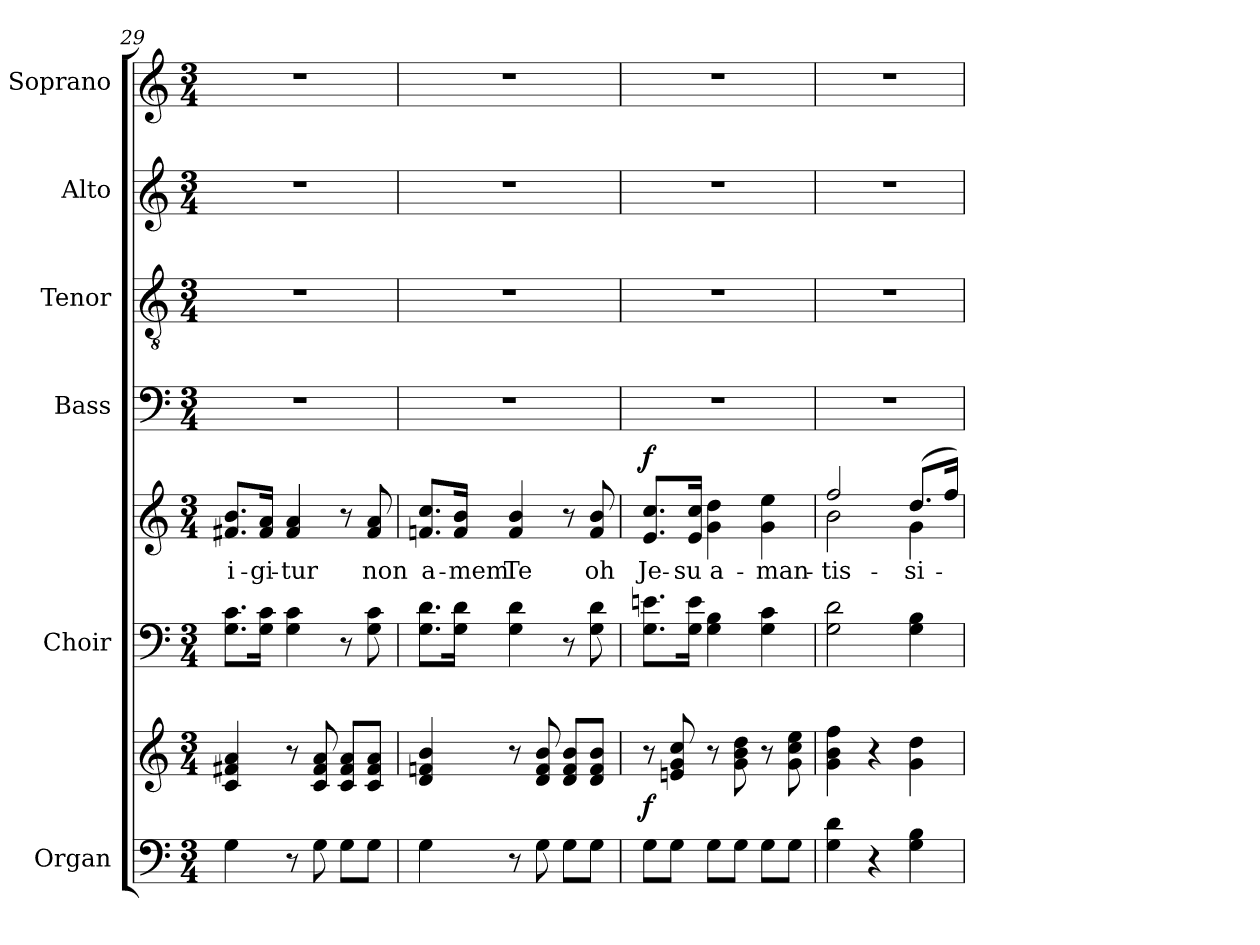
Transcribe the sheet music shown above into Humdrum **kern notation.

**kern	**kern	**dynam	**kern	**kern	**text	**dynam	**kern	**kern	**kern	**kern
*part6	*part6	*part6	*part5	*part5	*part5	*part5	*part4	*part3	*part2	*part1
*staff8	*staff7	*staff7/8	*staff6	*staff5	*staff5	*staff5/6	*staff4	*staff3	*staff2	*staff1
*I"Organ	*	*	*I"Choir	*	*	*	*I"Bass	*I"Tenor	*I"Alto	*I"Soprano
*I'Org.	*	*	*I'Choir	*	*	*	*I'B.	*I'T.	*I'A.	*I'S.
*clefF4	*clefG2	*	*clefF4	*clefG2	*	*	*clefF4	*clefGv2	*clefG2	*clefG2
*	*	*	*	*	*	*	*	*ITrd7c12	*	*
*k[]	*k[]	*	*k[]	*k[]	*	*	*k[]	*k[]	*k[]	*k[]
*C:	*C:	*	*C:	*C:	*	*	*C:	*C:	*C:	*C:
*M3/4	*M3/4	*	*M3/4	*M3/4	*	*	*M3/4	*M3/4	*M3/4	*M3/4
=29	=29	=29	=29	=29	=29	=29	=29	=29	=29	=29
!	!	!	!	!	!LO:LY:b:color=#000000	!	!LO:N:vis=1	!LO:N:vis=1	!LO:N:vis=1	!LO:N:vis=1
4Gi\	4ci/ 4f#Xi 4ai	.	8.Gi\ 8.ci\L	8.f#Xi/ 8.bi/L	i-	.	2.r	2.r	2.r	2.r
!	!	!	!	!	!LO:LY:b:color=#000000	!	!	!	!	!
.	.	.	16Gi\ 16ci\Jk	16f#i/ 16ai/Jk	-gi-	.	.	.	.	.
!	!	!	!	!	!LO:LY:b:color=#000000	!	!	!	!	!
8r	8r	.	4Gi\ 4ci	4f#i/ 4ai	-tur	.	.	.	.	.
8Gi\	8ci/ 8f#i 8ai	.	.	.	.	.	.	.	.	.
8Gi\L	8ci/ 8f#i/ 8ai/L	.	8r	8r	.	.	.	.	.	.
!	!	!	!	!	!LO:LY:b:color=#000000	!	!	!	!	!
8Gi\J	8ci/ 8f#i/ 8ai/J	.	8Gi\ 8ci	8f#i/ 8ai	non	.	.	.	.	.
=30	=30	=30	=30	=30	=30	=30	=30	=30	=30	=30
!	!	!	!	!	!LO:LY:b:color=#000000	!	!LO:N:vis=1	!LO:N:vis=1	!LO:N:vis=1	!LO:N:vis=1
4Gi\	4di/ 4fni 4bi	.	8.Gi\ 8.di\L	8.fni/ 8.cci/L	a-	.	2.r	2.r	2.r	2.r
!	!	!	!	!	!LO:LY:b:color=#000000	!	!	!	!	!
.	.	.	16Gi\ 16di\Jk	16fi/ 16bi/Jk	-mem	.	.	.	.	.
!	!	!	!	!	!LO:LY:b:color=#000000	!	!	!	!	!
8r	8r	.	4Gi\ 4di	4fi/ 4bi	Te	.	.	.	.	.
8Gi\	8di/ 8fi 8bi	.	.	.	.	.	.	.	.	.
8Gi\L	8di/ 8fi/ 8bi/L	.	8r	8r	.	.	.	.	.	.
!	!	!	!	!	!LO:LY:b:color=#000000	!	!	!	!	!
8Gi\J	8di/ 8fi/ 8bi/J	.	8Gi\ 8di	8fi/ 8bi	oh	.	.	.	.	.
=31	=31	=31	=31	=31	=31	=31	=31	=31	=31	=31
!	!	!	!	!	!LO:LY:b:color=#000000	!	!LO:N:vis=1	!LO:N:vis=1	!LO:N:vis=1	!LO:N:vis=1
8Gi\L	8r	f	8.Gi\ 8.eni\L	8.ei/ 8.cci/L	Je-	f	2.r	2.r	2.r	2.r
8Gi\J	8eni/ 8gi 8cci	.	.	.	.	.	.	.	.	.
!	!	!	!	!	!LO:LY:b:color=#000000	!	!	!	!	!
.	.	.	16Gi\ 16ei\Jk	16ei/ 16cci/Jk	-su	.	.	.	.	.
!	!	!	!	!	!LO:LY:b:color=#000000	!	!	!	!	!
8Gi\L	8r	.	4Gi\ 4Bi	4gi\ 4ddi	a-	.	.	.	.	.
8Gi\J	8gi\ 8bi 8ddi	.	.	.	.	.	.	.	.	.
!	!	!	!	!	!LO:LY:b:color=#000000	!	!	!	!	!
8Gi\L	8r	.	4Gi\ 4ci	4gi\ 4eei	-man-	.	.	.	.	.
8Gi\J	8gi\ 8cci 8eei	.	.	.	.	.	.	.	.	.
=32	=32	=32	=32	=32	=32	=32	=32	=32	=32	=32
!	!	!	!	!	!LO:LY:b:color=#000000	!	!LO:N:vis=1	!LO:N:vis=1	!LO:N:vis=1	!LO:N:vis=1
*	*	*	*	*^	*	*	*	*	*	*
4Gi\ 4di	4gi\ 4bi 4ffi	.	2Gi\ 2di	2ffi/	2bi\	-tis-	.	2.r	2.r	2.r	2.r
4r	4r	.	.	.	.	.	.	.	.	.	.
!	!	!	!	!	!	!LO:LY:b:color=#000000	!	!	!	!	!
4Gi\ 4Bi	4gi\ 4ddi	.	4Gi\ 4Bi	(8.ddi/L	4gi\	-si-	.	.	.	.	.
.	.	.	.	16ffi/Jk)	.	.	.	.	.	.	.
*	*	*	*	*v	*v	*	*	*	*	*	*
=	=	=	=	=	=	=	=	=	=	=
*-	*-	*-	*-	*-	*-	*-	*-	*-	*-	*-
